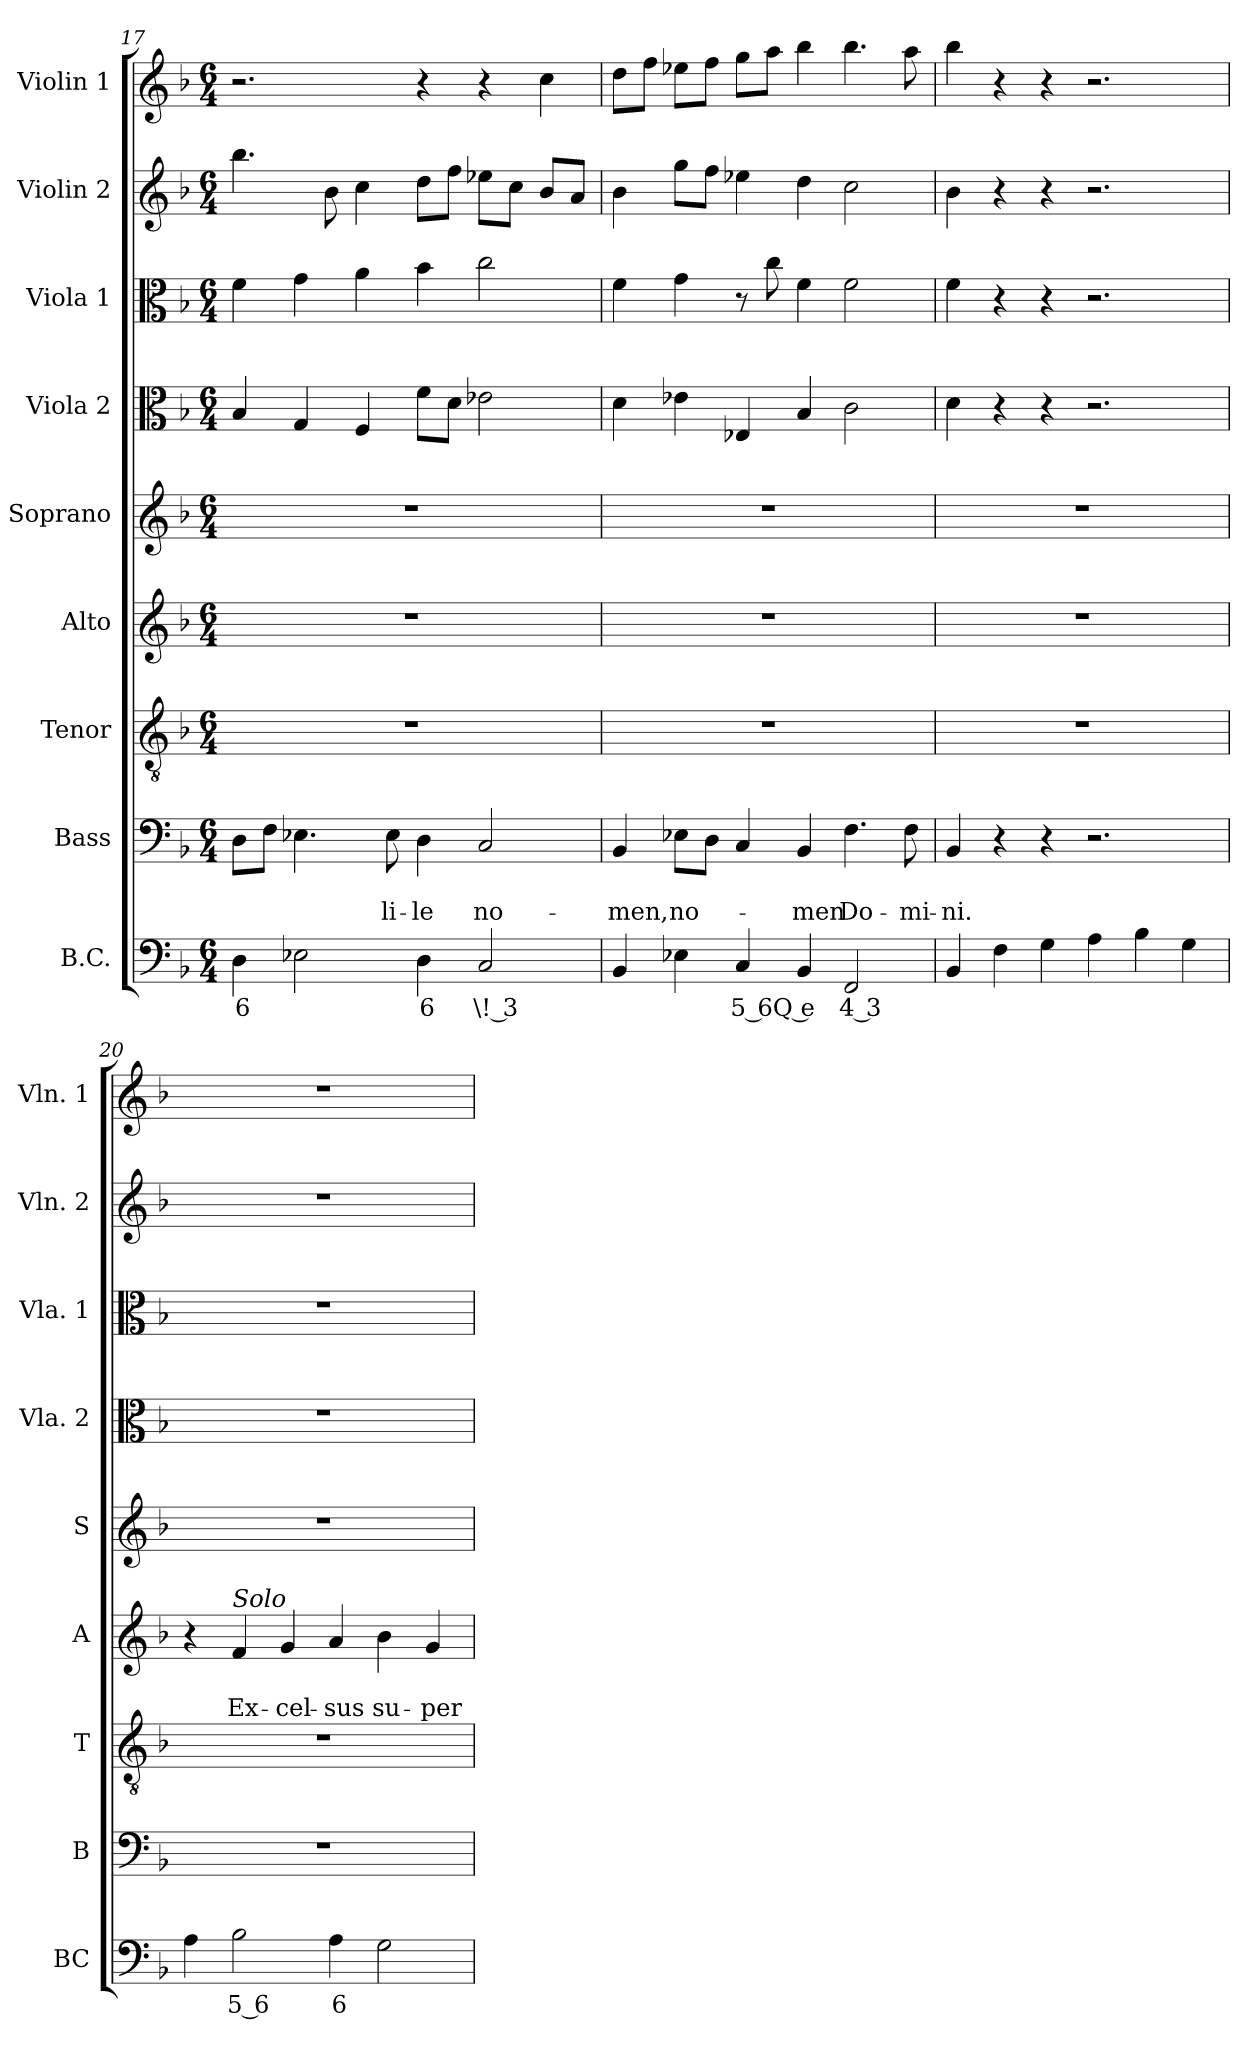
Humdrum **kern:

**kern	**text	**kern	**text	**text	**kern	**kern	**text	**text	**kern	**kern	**kern	**kern	**kern
*part9	*part9	*part8	*part8	*part8	*part7	*part6	*part6	*part6	*part5	*part4	*part3	*part2	*part1
*staff9	*staff9	*staff8	*staff8	*staff8	*staff7	*staff6	*staff6	*staff6	*staff5	*staff4	*staff3	*staff2	*staff1
*I"B.C.	*	*I"Bass	*	*	*I"Tenor	*I"Alto	*	*	*I"Soprano	*I"Viola 2	*I"Viola 1	*I"Violin 2	*I"Violin 1
*I'BC	*	*I'B	*	*	*I'T	*I'A	*	*	*I'S	*I'Vla. 2	*I'Vla. 1	*I'Vln. 2	*I'Vln. 1
!!LO:PB:g=z
*clefF4	*	*clefF4	*	*	*clefGv2	*clefG2	*	*	*clefG2	*clefC3	*clefC3	*clefG2	*clefG2
*k[b-]	*	*k[b-]	*	*	*k[b-]	*k[b-]	*	*	*k[b-]	*k[b-]	*k[b-]	*k[b-]	*k[b-]
*F:	*	*F:	*	*	*F:	*F:	*	*	*F:	*F:	*F:	*F:	*F:
*M6/4	*	*M6/4	*	*	*M6/4	*M6/4	*	*	*M6/4	*M6/4	*M6/4	*M6/4	*M6/4
=17	=17	=17	=17	=17	=17	=17	=17	=17	=17	=17	=17	=17	=17
!	!LO:LY:b	!	!	!	!	!	!	!	!	!	!	!	!
*^	*	*	*	*	*	*	*	*	*	*	*	*	*
4D\	4ryy	6	8D\L	.	.	1.r	1.r	.	.	1.r	4B-/	4f\	4.bb-\	2.r
.	.	.	8F\J	.	.	.	.	.	.	.	.	.	.	.
2E-X\	4ryy	.	4.E-X\	.	.	.	.	.	.	.	4G/	4g\	.	.
.	.	.	.	.	.	.	.	.	.	.	.	.	8b-\	.
.	4ryy	.	.	.	.	.	.	.	.	.	4F/	4a\	4cc\	.
!	!	!	!	!	!LO:LY:b	!	!	!	!	!	!	!	!	!
.	.	.	8E-\	.	-li-	.	.	.	.	.	.	.	.	.
!	!	!LO:LY:b	!	!	!LO:LY:b	!	!	!	!	!	!	!	!	!
4D\	4ryy	6	4D\	.	-le	.	.	.	.	.	8f\L	4b-\	8dd\L	4r
.	.	.	.	.	.	.	.	.	.	.	8d\J	.	8ff\J	.
!	!	!LO:LY:b	!	!	!LO:LY:b	!	!	!	!	!	!	!	!	!
2C/	4ryy	\! 3	2C/	.	no-	.	.	.	.	.	2e-X\	2cc\	8ee-X\L	4r
.	.	.	.	.	.	.	.	.	.	.	.	.	8cc\J	.
.	4ryy	.	.	.	.	.	.	.	.	.	.	.	8b-/L	4cc\
.	.	.	.	.	.	.	.	.	.	.	.	.	8a/J	.
*v	*v	*	*	*	*	*	*	*	*	*	*	*	*	*
=18	=18	=18	=18	=18	=18	=18	=18	=18	=18	=18	=18	=18	=18
!	!	!	!	!LO:LY:b	!	!	!	!	!	!	!	!	!
4BB-/	.	4BB-/	.	-men,	1.r	1.r	.	.	1.r	4d\	4f\	4b-\	8dd\L
.	.	.	.	.	.	.	.	.	.	.	.	.	8ff\J
!	!	!	!	!LO:LY:b	!	!	!	!	!	!	!	!	!
4E-X\	.	8E-X\L	.	no-	.	.	.	.	.	4e-X\	4g\	8gg\L	8ee-X\L
.	.	8D\J	.	.	.	.	.	.	.	.	.	8ff\J	8ff\J
!	!LO:LY:b	!	!	!	!	!	!	!	!	!	!	!	!
4C/	5 6Q e	4C/	.	.	.	.	.	.	.	4E-X/	8r	4ee-X\	8gg\L
.	.	.	.	.	.	.	.	.	.	.	8cc\	.	8aa\J
!	!	!	!	!LO:LY:b	!	!	!	!	!	!	!	!	!
4BB-/	.	4BB-/	.	-men	.	.	.	.	.	4B-/	4f\	4dd\	4bb-\
!	!LO:LY:b	!	!	!LO:LY:b	!	!	!	!	!	!	!	!	!
2FF/	4 3	4.F\	.	Do-	.	.	.	.	.	2c\	2f\	2cc\	4.bb-\
!	!	!	!	!LO:LY:b	!	!	!	!	!	!	!	!	!
.	.	8F\	.	-mi-	.	.	.	.	.	.	.	.	8aa\
=19	=19	=19	=19	=19	=19	=19	=19	=19	=19	=19	=19	=19	=19
!	!	!	!	!LO:LY:b	!	!	!	!	!	!	!	!	!
4BB-/	.	4BB-/	.	-ni.	1.r	1.r	.	.	1.r	4d\	4f\	4b-\	4bb-\
4F\	.	4r	.	.	.	.	.	.	.	4r	4r	4r	4r
4G\	.	4r	.	.	.	.	.	.	.	4r	4r	4r	4r
4A\	.	2.r	.	.	.	.	.	.	.	2.r	2.r	2.r	2.r
4B-\	.	.	.	.	.	.	.	.	.	.	.	.	.
4G\	.	.	.	.	.	.	.	.	.	.	.	.	.
=20	=20	=20	=20	=20	=20	=20	=20	=20	=20	=20	=20	=20	=20
4A\	.	1.r	.	.	1.r	4r	.	.	1.r	1.r	1.r	1.r	1.r
!	!	!	!	!	!	!LO:TX:a:i:t=Solo	!	!	!	!	!	!	!
!	!LO:LY:b	!	!	!	!	!	!	!LO:LY:b	!	!	!	!	!
2B-\	5 6	.	.	.	.	4f/	.	Ex-	.	.	.	.	.
!	!	!	!	!	!	!	!	!LO:LY:b	!	!	!	!	!
.	.	.	.	.	.	4g/	.	-cel-	.	.	.	.	.
!	!LO:LY:b	!	!	!	!	!	!	!LO:LY:b	!	!	!	!	!
4A\	6	.	.	.	.	4a/	.	-sus	.	.	.	.	.
!	!	!	!	!	!	!	!	!LO:LY:b	!	!	!	!	!
2G\	.	.	.	.	.	4b-\	.	su-	.	.	.	.	.
!	!	!	!	!	!	!	!	!LO:LY:b	!	!	!	!	!
.	.	.	.	.	.	4g/	.	-per	.	.	.	.	.
=	=	=	=	=	=	=	=	=	=	=	=	=	=
*-	*-	*-	*-	*-	*-	*-	*-	*-	*-	*-	*-	*-	*-
